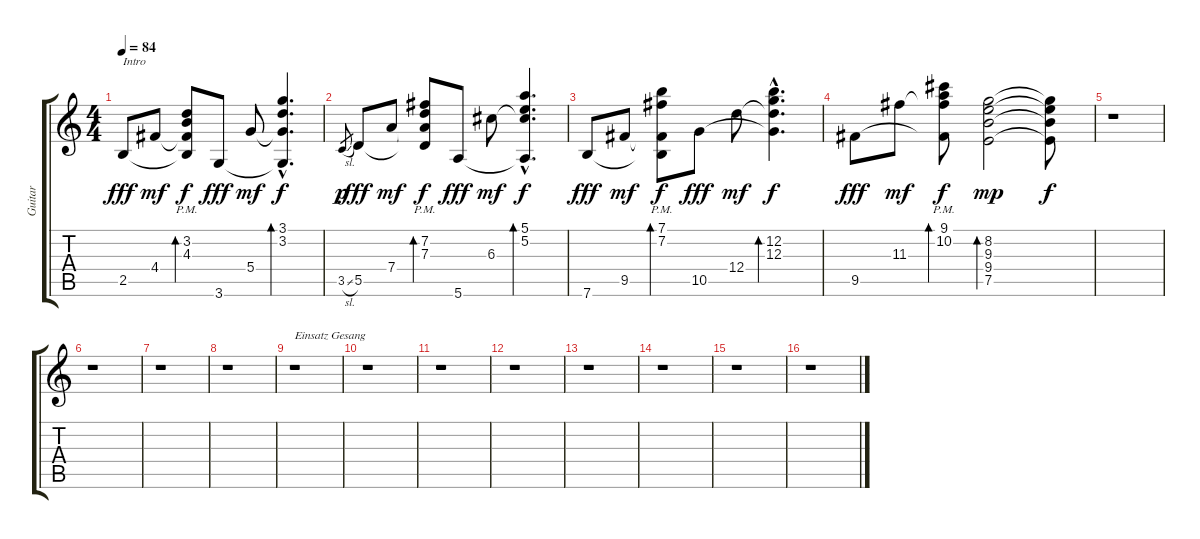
\track ("Guitar" "Guitar") {instrument electricguitarjazz}
\staff {score tabs}
\tuning (E4 B3 G3 D3 A2 E2) {hide}
\ts (4 4)
\tempo 84
\clef g2
\ks c
2.5.8{txt "Intro" dy fff instrument electricguitarjazz} 4.4.8{dy mf} (3.2{pm} 4.3{pm} 4.4{t} 2.5{t}).8{bd 30 dy f} 3.6.8{dy fff} 5.4.8{dy mf} (3.1{hac} 3.2{hac} 5.4{hac t} 3.6{hac t}).4{d bd 60 dy f} |
3.5{sl}.8{gr dy p} 5.5.8{dy fff} 7.4.8{dy mf} (7.2{pm} 7.3{pm} 7.4{t} 5.5{t}).8{bd 30 dy f} 5.6.8{dy fff} 6.3.8{dy mf} (5.1{hac} 5.2{hac} 6.3{hac t} 5.6{hac t}).4{d bd 60 dy f} |
7.6.8{dy fff} 9.5.8{dy mf} (7.1{pm} 7.2{pm} 9.5{t} 7.6{t}).8{bd 30 dy f} 10.5.8{dy fff} 12.4.8{dy mf} (12.2{hac} 12.3{hac} 12.4{hac t} 10.5{hac t}).4{d bd 60 dy f} |
9.5.8{dy fff} 11.3.8{dy mf} (9.1{pm} 10.2{pm} 11.3{t} 9.5{t}).8{bd 30 dy f} (8.2 9.3 9.4 7.5).2{bd 240 dy mp} (8.2{t} 9.3{t} 9.4{t} 7.5{t}).8{dy f} |
r.1 |
r.1 |
r.1 |
r.1 |
r.1{txt "Einsatz Gesang"} |
r.1 |
r.1 |
r.1 |
r.1 |
r.1 |
r.1 |
r.1
